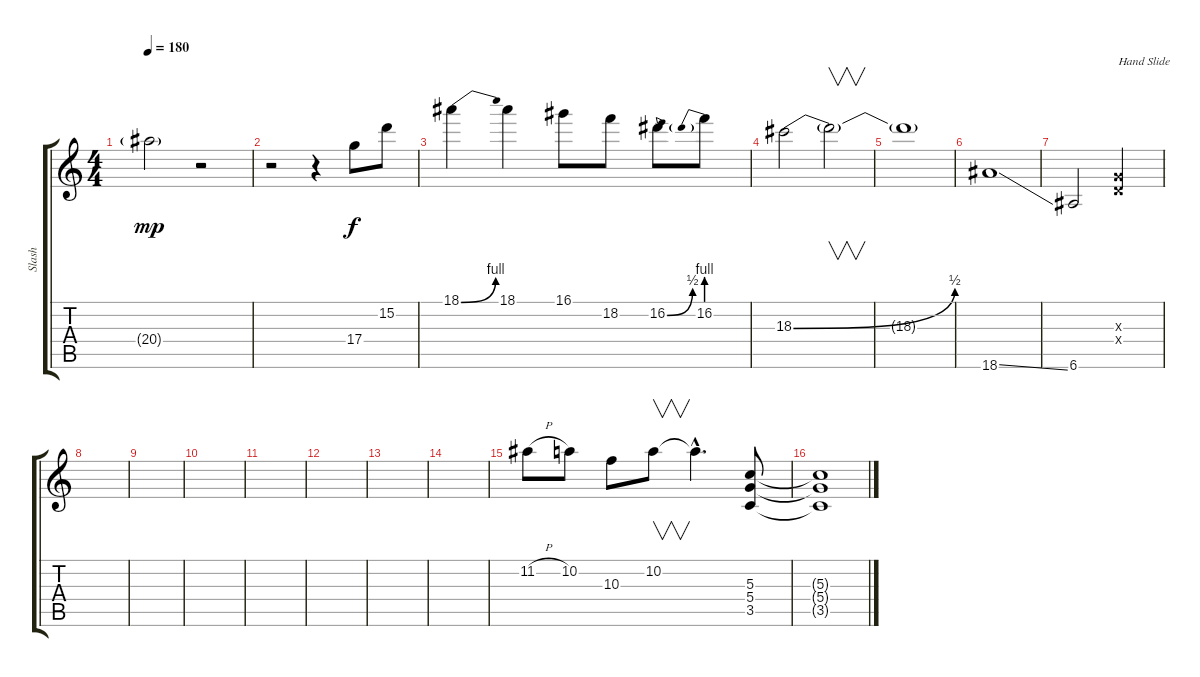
\track ("Slash" "Slash") {instrument overdrivenguitar}
\staff {score tabs}
\tuning (E4 B3 G3 D3 A2 E2) {hide}
\ts (4 4)
\tempo 180
\clef g2
\ks c
20.4{g}.2{dy mp} r.2 |
r.2 r.4 17.4.8{dy f} 15.2.8 |
18.1{be (bend 0 0 60 4)}.4 18.1.4 16.1.8 18.2.8 16.2{be (bend 0 0 60 2)}.8 16.2{be (prebend 0 4 60 4)}.8 |
18.3{be (bend 0 0 60 2)}.2 18.3{t}.2{v} |
18.3{t}.1 |
18.6{ss}.1 |
6.6.2 (0.3{x} 0.4{x}).2{txt "Hand Slide"} |
|
|
|
|
|
|
|
11.2{h}.8 10.2.8 10.3.8 10.2.8{v} 10.2{hac t}.4{d} (5.3 5.4 3.5).8 |
(5.3{t} 5.4{t} 3.5{t}).1
